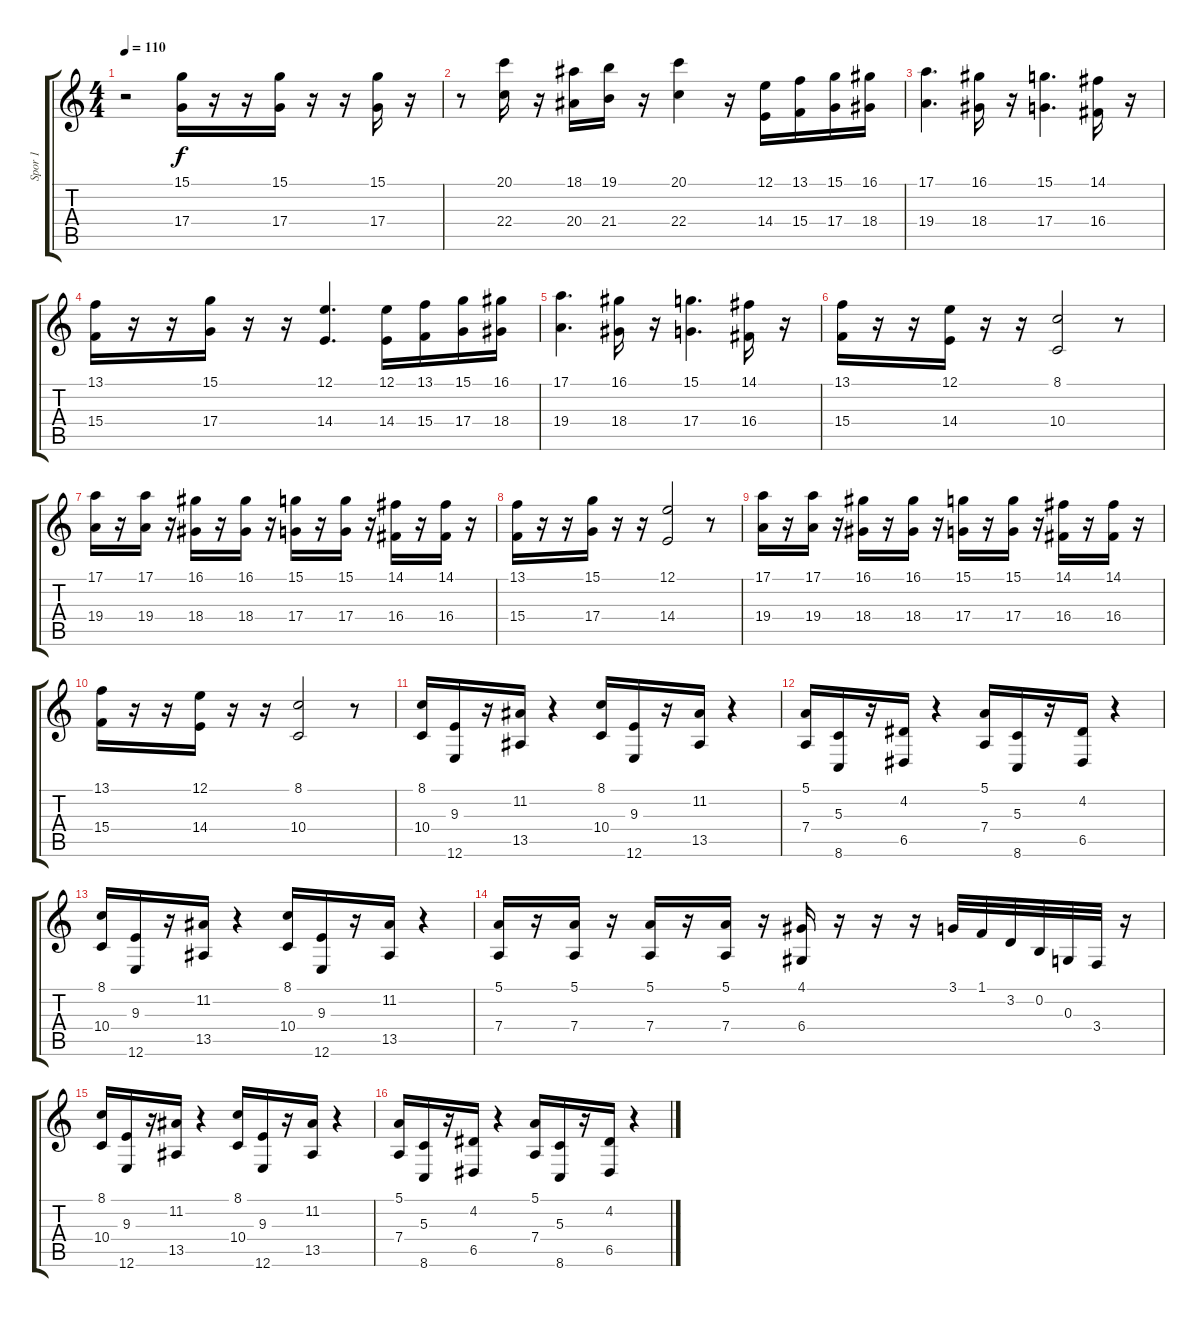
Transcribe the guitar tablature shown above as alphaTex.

\track ("Spor 1" "Spor 1") {instrument trombone}
\staff {score tabs}
\tuning (E4 B3 G3 D3 A2 E2) {hide}
\ts (4 4)
\tempo 110
\clef g2
\ks c
r.2{dy f} (15.1 17.4).16 r.16 r.16 (15.1 17.4).16 r.16 r.16 (15.1 17.4).16 r.16 |
r.8 (20.1 22.4).16 r.16 (18.1 20.4).16 (19.1 21.4).16 r.16 (20.1 22.4).4 r.16 (12.1 14.4).16 (13.1 15.4).16 (15.1 17.4).16 (16.1 18.4).16 |
(17.1 19.4).4{d} (16.1 18.4).16 r.16 (15.1 17.4).4{d} (14.1 16.4).16 r.16 |
(13.1 15.4).16 r.16 r.16 (15.1 17.4).16 r.16 r.16 (12.1 14.4).4{d} (12.1 14.4).16 (13.1 15.4).16 (15.1 17.4).16 (16.1 18.4).16 |
(17.1 19.4).4{d} (16.1 18.4).16 r.16 (15.1 17.4).4{d} (14.1 16.4).16 r.16 |
(13.1 15.4).16 r.16 r.16 (12.1 14.4).16 r.16 r.16 (8.1 10.4).2 r.8 |
(17.1 19.4).16 r.16 (17.1 19.4).16 r.16 (16.1 18.4).16 r.16 (16.1 18.4).16 r.16 (15.1 17.4).16 r.16 (15.1 17.4).16 r.16 (14.1 16.4).16 r.16 (14.1 16.4).16 r.16 |
(13.1 15.4).16 r.16 r.16 (15.1 17.4).16 r.16 r.16 (12.1 14.4).2 r.8 |
(17.1 19.4).16 r.16 (17.1 19.4).16 r.16 (16.1 18.4).16 r.16 (16.1 18.4).16 r.16 (15.1 17.4).16 r.16 (15.1 17.4).16 r.16 (14.1 16.4).16 r.16 (14.1 16.4).16 r.16 |
(13.1 15.4).16 r.16 r.16 (12.1 14.4).16 r.16 r.16 (8.1 10.4).2 r.8 |
(8.1 10.4).16 (9.3 12.6).16 r.16 (11.2 13.5).16 r.4 (8.1 10.4).16 (9.3 12.6).16 r.16 (11.2 13.5).16 r.4 |
(5.1 7.4).16 (5.3 8.6).16 r.16 (4.2 6.5).16 r.4 (5.1 7.4).16 (5.3 8.6).16 r.16 (4.2 6.5).16 r.4 |
(8.1 10.4).16 (9.3 12.6).16 r.16 (11.2 13.5).16 r.4 (8.1 10.4).16 (9.3 12.6).16 r.16 (11.2 13.5).16 r.4 |
(5.1 7.4).16 r.16 (5.1 7.4).16 r.16 (5.1 7.4).16 r.16 (5.1 7.4).16 r.16 (4.1 6.4).16 r.16 r.16 r.16 3.1.32 1.1.32 3.2.32 0.2.32 0.3.32 3.4.32 r.16 |
(8.1 10.4).16 (9.3 12.6).16 r.16 (11.2 13.5).16 r.4 (8.1 10.4).16 (9.3 12.6).16 r.16 (11.2 13.5).16 r.4 |
(5.1 7.4).16 (5.3 8.6).16 r.16 (4.2 6.5).16 r.4 (5.1 7.4).16 (5.3 8.6).16 r.16 (4.2 6.5).16 r.4
